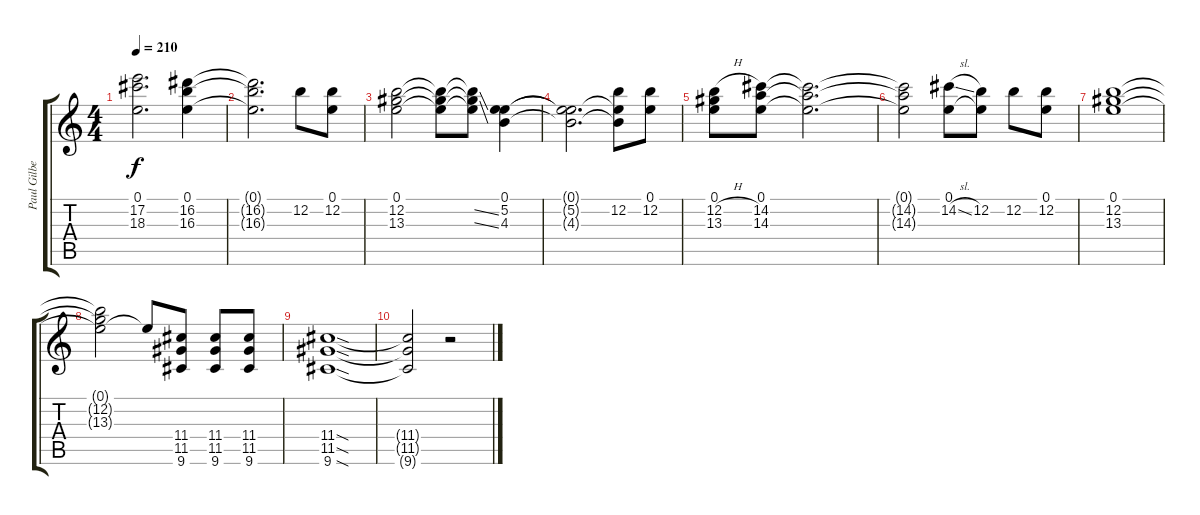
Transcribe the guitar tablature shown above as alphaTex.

\track ("Paul Gilbert" "Paul Gilbe") {instrument distortionguitar}
\staff {score tabs}
\tuning (E4 B3 G3 D3 A2 E2) {hide}
\ts (4 4)
\tempo 210
\clef g2
\ks c
(0.1 17.2 18.3).2{d dy f} (0.1 16.2 16.3).4 |
(0.1{t} 16.2{t} 16.3{t}).2{d} 12.2.8 (0.1 12.2).8 |
(0.1 12.2 13.3).2 (0.1{t} 12.2{t} 13.3{t}).8 (0.1{t} 12.2{ss t} 13.3{ss t}).8 (0.1 5.2 4.3).4 |
(0.1{t} 5.2{t} 4.3{t}).2{d} (0.1{t} 12.2 4.3{t}).8 (0.1 12.2).8 |
(0.1 12.2{h} 13.3).8 (0.1 14.2 14.3).8 (0.1{t} 14.2{t} 14.3{t}).2{d} |
(0.1{t} 14.2{t} 14.3{t}).2 (0.1 14.2{sl}).8 (0.1{t} 12.2).8 12.2.8 (0.1 12.2).8 |
(0.1 12.2 13.3).1 |
(0.1{t} 12.2{t} 13.3{t}).2 0.1{t}.8 (11.4 11.5 9.6).8 (11.4 11.5 9.6).8 (11.4 11.5 9.6).8 |
(11.4{sod} 11.5{sod} 9.6{sod}).1 |
(11.4{t} 11.5{t} 9.6{t}).2 r.2
